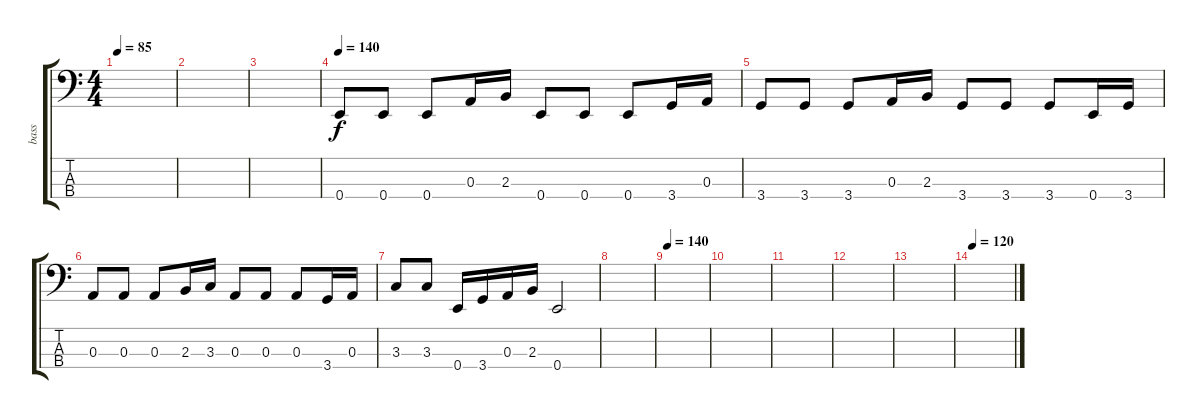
\track ("bass" "bass") {instrument electricbassfinger}
\staff {score tabs}
\tuning (G2 D2 A1 E1) {hide}
\ts (4 4)
\tempo 85
\clef f4
\ks c
|
|
|
\tempo 140
0.4.8 0.4.8 0.4.8 0.3.16 2.3.16 0.4.8 0.4.8 0.4.8 3.4.16 0.3.16 |
3.4.8 3.4.8 3.4.8 0.3.16 2.3.16 3.4.8 3.4.8 3.4.8 0.4.16 3.4.16 |
0.3.8 0.3.8 0.3.8 2.3.16 3.3.16 0.3.8 0.3.8 0.3.8 3.4.16 0.3.16 |
3.3.8 3.3.8 0.4.16 3.4.16 0.3.16 2.3.16 0.4.2 |
|
\tempo 140
|
|
|
|
|
\tempo 120
